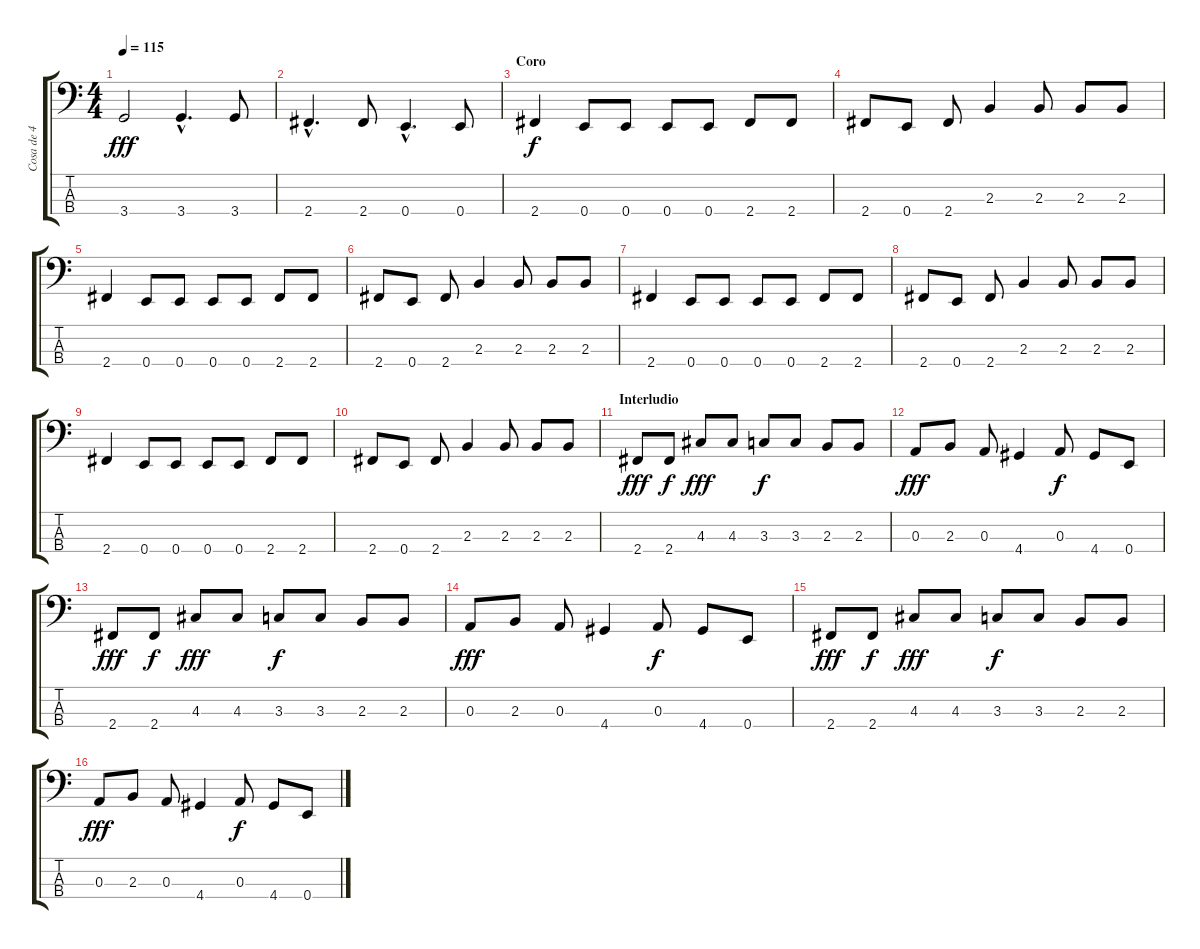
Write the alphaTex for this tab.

\track ("Cosa de 4 cuerdas" "Cosa de 4 ") {instrument electricbasspick}
\staff {score tabs}
\tuning (G2 D2 A1 E1) {hide}
\ts (4 4)
\tempo 115
\clef f4
\ks c
3.4.2{dy fff} 3.4{hac}.4{d} 3.4.8 |
2.4{hac}.4{d} 2.4.8 0.4{hac}.4{d} 0.4.8 |
\section ("" "Coro")
2.4.4{dy f} 0.4.8 0.4.8 0.4.8 0.4.8 2.4.8 2.4.8 |
2.4.8 0.4.8 2.4.8 2.3.4 2.3.8 2.3.8 2.3.8 |
2.4.4 0.4.8 0.4.8 0.4.8 0.4.8 2.4.8 2.4.8 |
2.4.8 0.4.8 2.4.8 2.3.4 2.3.8 2.3.8 2.3.8 |
2.4.4 0.4.8 0.4.8 0.4.8 0.4.8 2.4.8 2.4.8 |
2.4.8 0.4.8 2.4.8 2.3.4 2.3.8 2.3.8 2.3.8 |
2.4.4 0.4.8 0.4.8 0.4.8 0.4.8 2.4.8 2.4.8 |
2.4.8 0.4.8 2.4.8 2.3.4 2.3.8 2.3.8 2.3.8 |
\section ("" "Interludio")
2.4.8{dy fff} 2.4.8{dy f} 4.3.8{dy fff} 4.3.8 3.3.8{dy f} 3.3.8 2.3.8 2.3.8 |
0.3.8{dy fff} 2.3.8 0.3.8 4.4.4 0.3.8{dy f} 4.4.8 0.4.8 |
2.4.8{dy fff} 2.4.8{dy f} 4.3.8{dy fff} 4.3.8 3.3.8{dy f} 3.3.8 2.3.8 2.3.8 |
0.3.8{dy fff} 2.3.8 0.3.8 4.4.4 0.3.8{dy f} 4.4.8 0.4.8 |
2.4.8{dy fff} 2.4.8{dy f} 4.3.8{dy fff} 4.3.8 3.3.8{dy f} 3.3.8 2.3.8 2.3.8 |
0.3.8{dy fff} 2.3.8 0.3.8 4.4.4 0.3.8{dy f} 4.4.8 0.4.8
